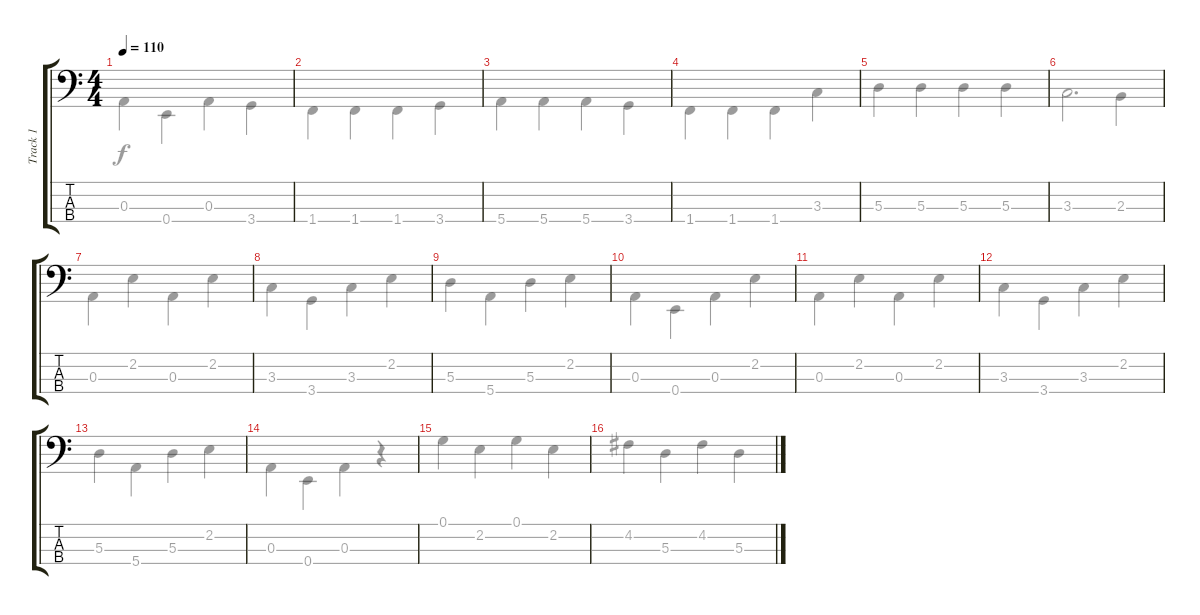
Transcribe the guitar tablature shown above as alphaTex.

\track ("Track 1" "Track 1") {instrument electricbassfinger}
\staff {score tabs}
\tuning (G2 D2 A1 E1) {hide}
\voice
\ts (4 4)
\tempo 110
\clef f4
\ks c
|
|
|
|
|
|
|
|
|
|
|
|
|
|
|
\voice
\clef f4
\ks c
0.3.4{dy f} 0.4.4 0.3.4 3.4.4 |
1.4.4 1.4.4 1.4.4 3.4.4 |
5.4.4 5.4.4 5.4.4 3.4.4 |
1.4.4 1.4.4 1.4.4 3.3.4 |
5.3.4 5.3.4 5.3.4 5.3.4 |
3.3.2{d} 2.3.4 |
0.3.4 2.2.4 0.3.4 2.2.4 |
3.3.4 3.4.4 3.3.4 2.2.4 |
5.3.4 5.4.4 5.3.4 2.2.4 |
0.3.4 0.4.4 0.3.4 2.2.4 |
0.3.4 2.2.4 0.3.4 2.2.4 |
3.3.4 3.4.4 3.3.4 2.2.4 |
5.3.4 5.4.4 5.3.4 2.2.4 |
0.3.4 0.4.4 0.3.4 r.4 |
0.1.4 2.2.4 0.1.4 2.2.4 |
4.2.4 5.3.4 4.2.4 5.3.4
